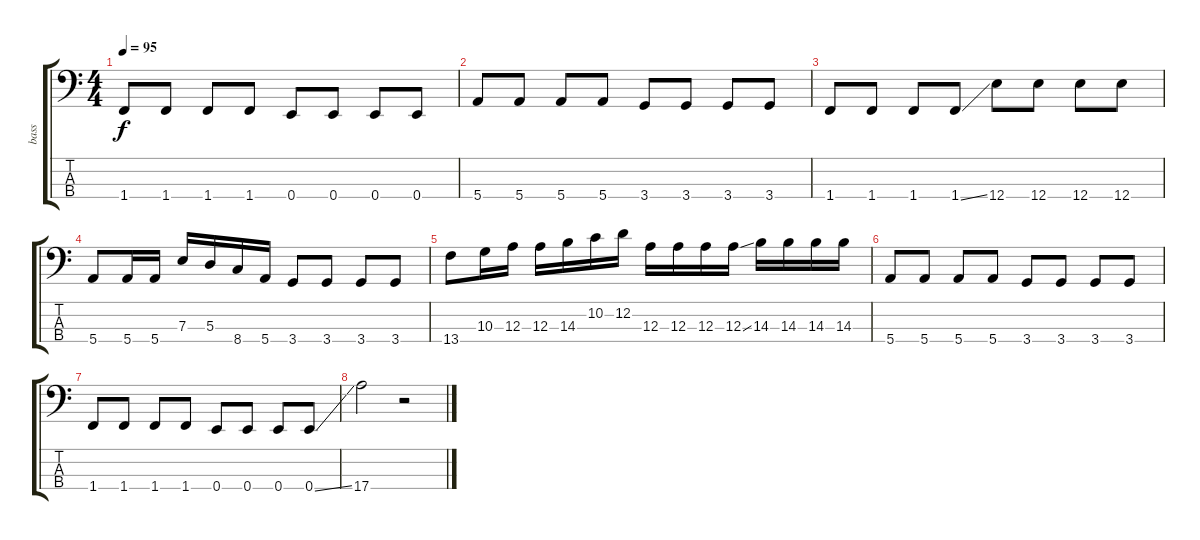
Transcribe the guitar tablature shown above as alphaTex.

\track ("bass" "bass") {instrument electricbassfinger}
\staff {score tabs}
\tuning (G2 D2 A1 E1) {hide}
\ts (4 4)
\tempo 95
\clef f4
\ks c
1.4.8{dy f} 1.4.8 1.4.8 1.4.8 0.4.8 0.4.8 0.4.8 0.4.8 |
5.4.8 5.4.8 5.4.8 5.4.8 3.4.8 3.4.8 3.4.8 3.4.8 |
1.4.8 1.4.8 1.4.8 1.4{ss}.8 12.4.8 12.4.8 12.4.8 12.4.8 |
5.4.8 5.4.16 5.4.16 7.3.16 5.3.16 8.4.16 5.4.16 3.4.8 3.4.8 3.4.8 3.4.8 |
13.4.8 10.3.16 12.3.16 12.3.16 14.3.16 10.2.16 12.2.16 12.3.16 12.3.16 12.3.16 12.3{ss}.16 14.3.16 14.3.16 14.3.16 14.3.16 |
5.4.8 5.4.8 5.4.8 5.4.8 3.4.8 3.4.8 3.4.8 3.4.8 |
1.4.8 1.4.8 1.4.8 1.4.8 0.4.8 0.4.8 0.4.8 0.4{ss}.8 |
17.4.2 r.2
